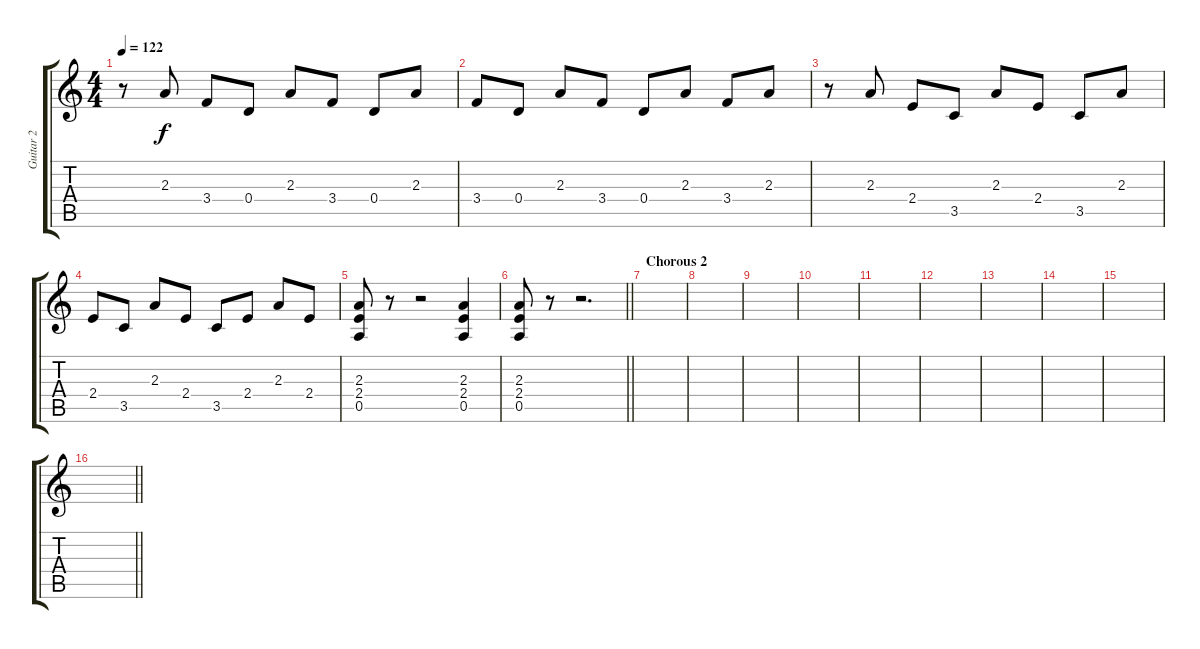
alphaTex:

\track ("Guitar 2" "Guitar 2") {instrument distortionguitar}
\staff {score tabs}
\tuning (E4 B3 G3 D3 A2 E2) {hide}
\ts (4 4)
\tempo 122
\clef g2
\ks c
r.8{dy f} 2.3.8 3.4.8 0.4.8 2.3.8 3.4.8 0.4.8 2.3.8 |
3.4.8 0.4.8 2.3.8 3.4.8 0.4.8 2.3.8 3.4.8 2.3.8 |
r.8 2.3.8 2.4.8 3.5.8 2.3.8 2.4.8 3.5.8 2.3.8 |
2.4.8 3.5.8 2.3.8 2.4.8 3.5.8 2.4.8 2.3.8 2.4.8 |
(2.3 2.4 0.5).8{volume 6 instrument distortionguitar} r.8 r.2 (2.3 2.4 0.5).4 |
\barLineRight lightlight
(2.3 2.4 0.5).8 r.8 r.2{d} |
\section ("" "Chorous 2")
|
|
|
|
|
|
|
|
|
\barLineRight lightlight
